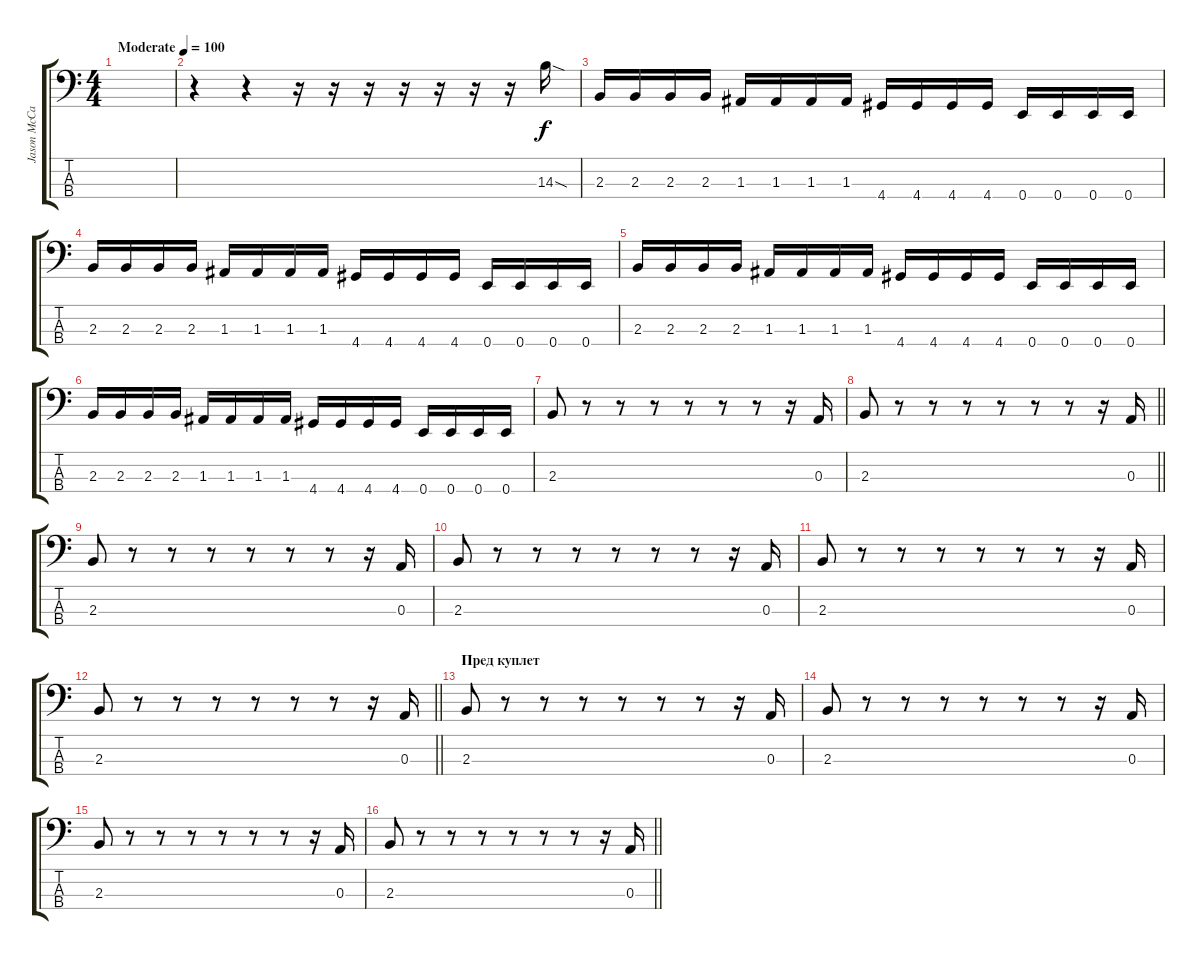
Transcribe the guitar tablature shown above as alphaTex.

\track ("Jason McCaslin" "Jason McCa") {instrument electricbassfinger}
\staff {score tabs}
\tuning (G2 D2 A1 E1) {hide}
\ts (4 4)
\tempo (100 "Moderate")
\clef f4
\ks c
|
r.4 r.4 r.16 r.16 r.16 r.16 r.16 r.16 r.16 14.3{sod}.16 |
2.3.16 2.3.16 2.3.16 2.3.16 1.3.16 1.3.16 1.3.16 1.3.16 4.4.16 4.4.16 4.4.16 4.4.16 0.4.16 0.4.16 0.4.16 0.4.16 |
2.3.16 2.3.16 2.3.16 2.3.16 1.3.16 1.3.16 1.3.16 1.3.16 4.4.16 4.4.16 4.4.16 4.4.16 0.4.16 0.4.16 0.4.16 0.4.16 |
2.3.16 2.3.16 2.3.16 2.3.16 1.3.16 1.3.16 1.3.16 1.3.16 4.4.16 4.4.16 4.4.16 4.4.16 0.4.16 0.4.16 0.4.16 0.4.16 |
2.3.16 2.3.16 2.3.16 2.3.16 1.3.16 1.3.16 1.3.16 1.3.16 4.4.16 4.4.16 4.4.16 4.4.16 0.4.16 0.4.16 0.4.16 0.4.16 |
2.3.8 r.8 r.8 r.8 r.8 r.8 r.8 r.16 0.3.16 |
\barLineRight lightlight
2.3.8 r.8 r.8 r.8 r.8 r.8 r.8 r.16 0.3.16 |
2.3.8 r.8 r.8 r.8 r.8 r.8 r.8 r.16 0.3.16 |
2.3.8 r.8 r.8 r.8 r.8 r.8 r.8 r.16 0.3.16 |
2.3.8 r.8 r.8 r.8 r.8 r.8 r.8 r.16 0.3.16 |
\barLineRight lightlight
2.3.8 r.8 r.8 r.8 r.8 r.8 r.8 r.16 0.3.16 |
\section ("" "Пред куплет")
2.3.8 r.8 r.8 r.8 r.8 r.8 r.8 r.16 0.3.16 |
2.3.8 r.8 r.8 r.8 r.8 r.8 r.8 r.16 0.3.16 |
2.3.8 r.8 r.8 r.8 r.8 r.8 r.8 r.16 0.3.16 |
\barLineRight lightlight
2.3.8 r.8 r.8 r.8 r.8 r.8 r.8 r.16 0.3.16
